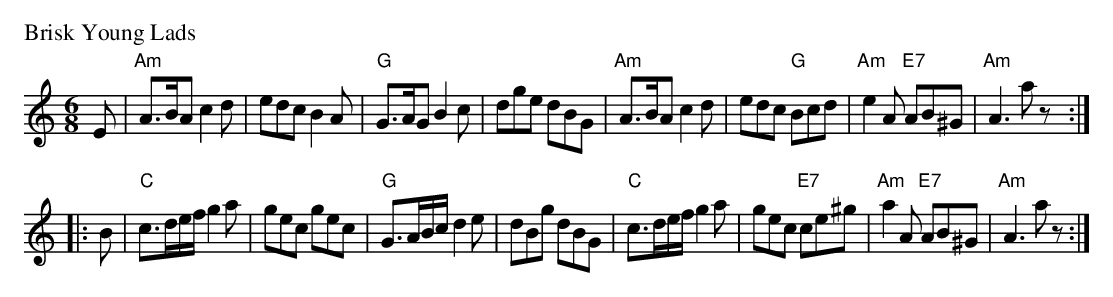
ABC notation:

X:1
M: 6/8
P: Brisk Young Lads
K: Am
E |\
"Am"A>BA c2d | edc B2A | "G"G>AG B2c | dge dBG |\
"Am"A>BA c2d | edc "G"Bcd | "Am"e2A "E7"AB^G | "Am"A3 a z :|
|: B |\
"C"c>de/f/ g2a | gec gec | "G"G>AB/c/ d2e | dBg dBG |\
"C"c>de/f/ g2a | gec "E7"ce^g | "Am"a2A "E7"AB^G | "Am"A3 a z :|
